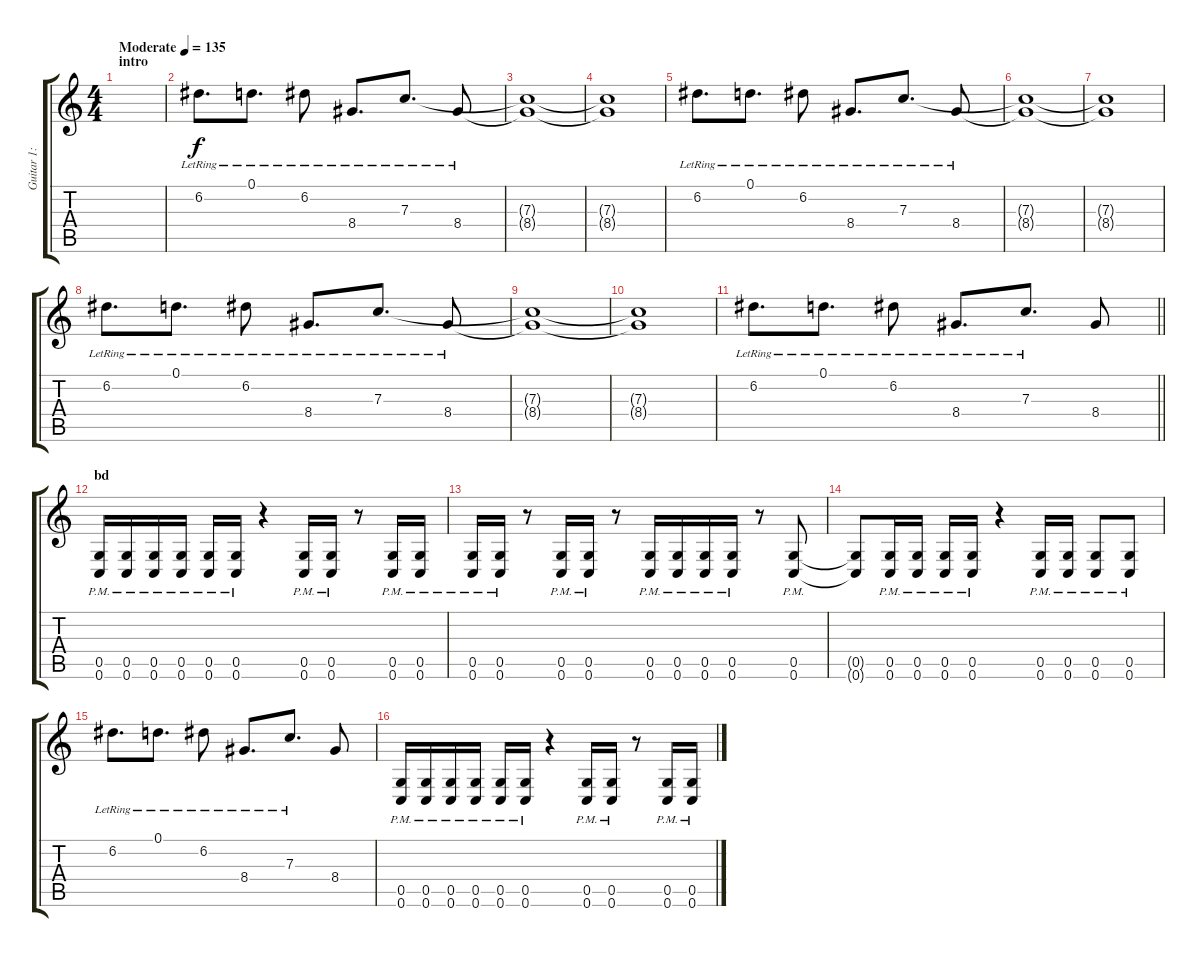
\track ("Guitar 1: Johan" "Guitar 1: ") {instrument overdrivenguitar}
\staff {score tabs}
\tuning (D4 A3 F3 C3 G2 C2) {hide}
\ts (4 4)
\section ("" "intro")
\tempo (135 "Moderate")
\clef g2
\ks c
|
6.2{lr}.8{d} 0.1{lr}.8{d} 6.2{lr}.8 8.4{lr}.8{d} 7.3{lr}.8{d} 8.4{lr}.8 |
(7.3{t} 8.4{t}).1 |
(7.3{t} 8.4{t}).1 |
6.2{lr}.8{d} 0.1{lr}.8{d} 6.2{lr}.8 8.4{lr}.8{d} 7.3{lr}.8{d} 8.4{lr}.8 |
(7.3{t} 8.4{t}).1 |
(7.3{t} 8.4{t}).1 |
6.2{lr}.8{d} 0.1{lr}.8{d} 6.2{lr}.8 8.4{lr}.8{d} 7.3{lr}.8{d} 8.4{lr}.8 |
(7.3{t} 8.4{t}).1 |
(7.3{t} 8.4{t}).1{volume 15} |
\barLineRight lightlight
6.2{lr}.8{d} 0.1{lr}.8{d} 6.2{lr}.8 8.4{lr}.8{d} 7.3{lr}.8{d} 8.4.8 |
\section ("" "bd")
(0.5{pm} 0.6).16{volume 15} (0.5{pm} 0.6).16 (0.5{pm} 0.6).16 (0.5{pm} 0.6).16 (0.5{pm} 0.6).16 (0.5{pm} 0.6).16 r.4 (0.5{pm} 0.6).16 (0.5{pm} 0.6).16 r.8 (0.5{pm} 0.6).16 (0.5{pm} 0.6).16 |
(0.5{pm} 0.6).16 (0.5{pm} 0.6).16 r.8 (0.5{pm} 0.6).16 (0.5{pm} 0.6).16 r.8 (0.5{pm} 0.6).16 (0.5{pm} 0.6).16 (0.5{pm} 0.6).16 (0.5{pm} 0.6).16 r.8 (0.5{pm} 0.6).8 |
(0.5{t} 0.6{t}).8 (0.5{pm} 0.6).16 (0.5{pm} 0.6).16 (0.5{pm} 0.6).16 (0.5{pm} 0.6).16 r.4 (0.5{pm} 0.6).16 (0.5{pm} 0.6).16 (0.5{pm} 0.6).8 (0.5{pm} 0.6).8 |
6.2{lr}.8{d} 0.1{lr}.8{d} 6.2{lr}.8 8.4{lr}.8{d} 7.3{lr}.8{d} 8.4.8 |
(0.5{pm} 0.6).16 (0.5{pm} 0.6).16 (0.5{pm} 0.6).16 (0.5{pm} 0.6).16 (0.5{pm} 0.6).16 (0.5{pm} 0.6).16 r.4 (0.5{pm} 0.6).16 (0.5{pm} 0.6).16 r.8 (0.5{pm} 0.6).16 (0.5{pm} 0.6).16
